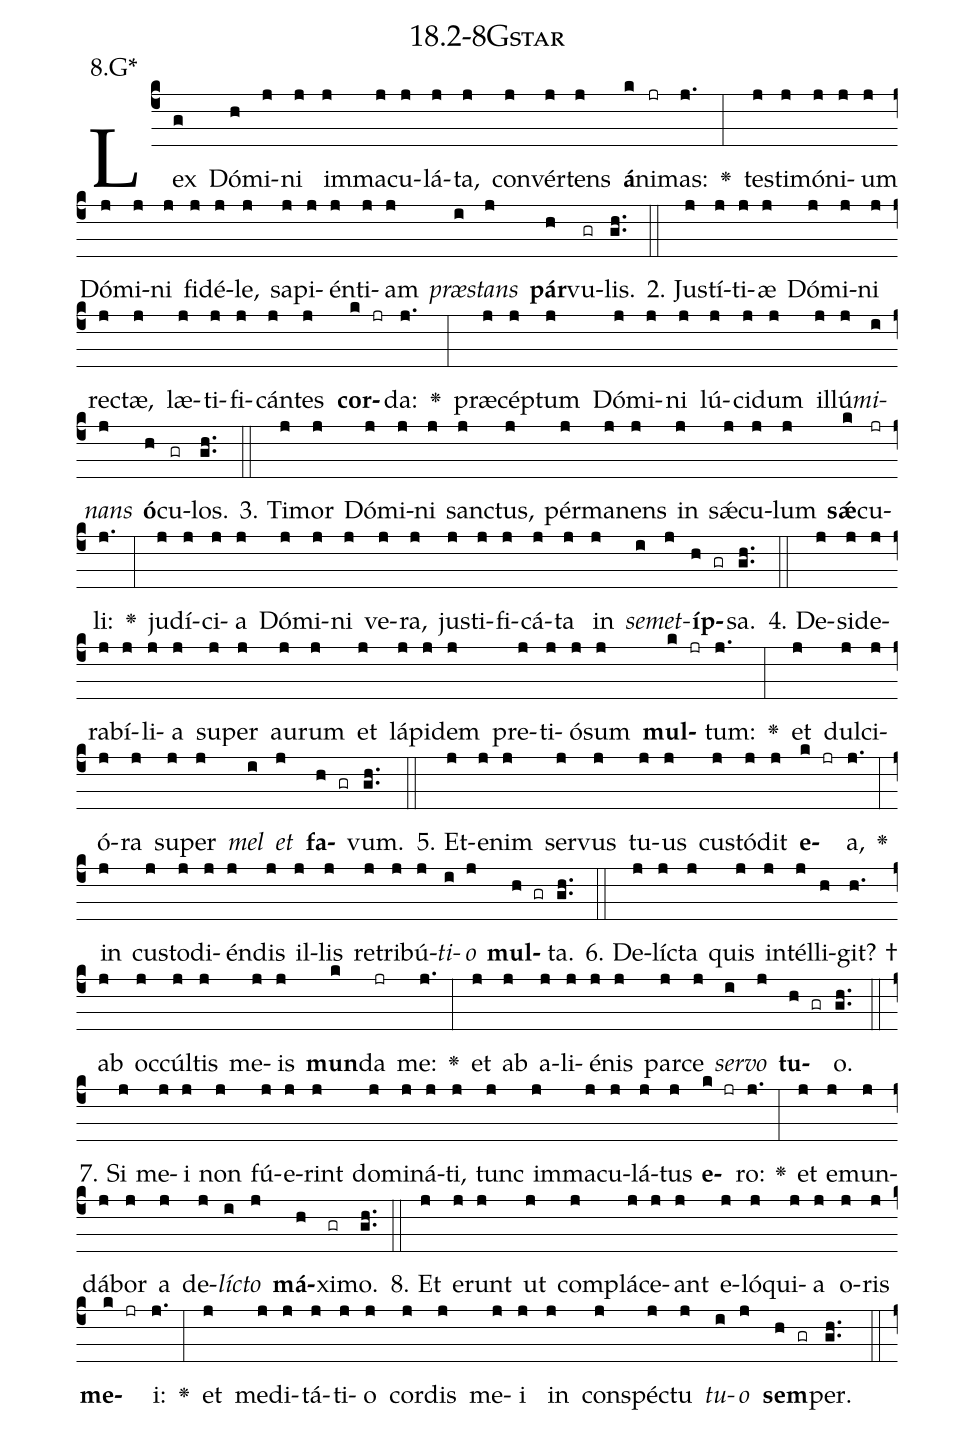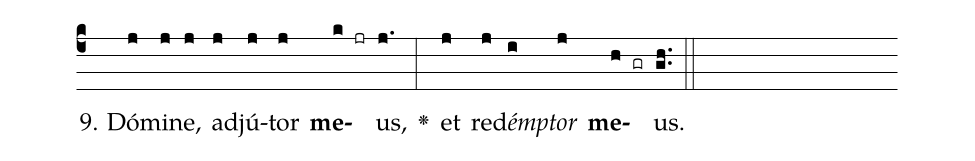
name: 18.2-8Gstar;
annotation: 8.G*;
%%
(c4)Lex(g) Dó(h)mi(j)ni(j) im(j)ma(j)cu(j)lá(j)ta,(j) con(j)vér(j)tens(j) <b>á</b>(k)ni(jr)mas:(j.) <v>\greheightstar</v>(:) tes(j)ti(j)mó(j)ni(j)um(j) Dó(j)mi(j)ni(j) fi(j)dé(j)le,(j) sa(j)pi(j)én(j)ti(j)am(j) <i>præ</i>(i)<i>stans</i>(j) <b>pár</b>(h)vu(gr)lis.(gh..) (::)
2. Jus(j)tí(j)ti(j)æ(j) Dó(j)mi(j)ni(j) rec(j)tæ,(j) læ(j)ti(j)fi(j)cán(j)tes(j) <b>cor</b>(k jr)da:(j.) <v>\greheightstar</v>(:) præ(j)cép(j)tum(j) Dó(j)mi(j)ni(j) lú(j)ci(j)dum(j) il(j)lú(j)<i>mi</i>(i)<i>nans</i>(j) <b>ó</b>(h)cu(gr)los.(gh..) (::)
3. Ti(j)mor(j) Dó(j)mi(j)ni(j) sanc(j)tus,(j) pér(j)ma(j)nens(j) in(j) sǽ(j)cu(j)lum(j) <b>sǽ</b>(k)cu(jr)li:(j.) <v>\greheightstar</v>(:) ju(j)dí(j)ci(j)a(j) Dó(j)mi(j)ni(j) ve(j)ra,(j) jus(j)ti(j)fi(j)cá(j)ta(j) in(j) <i>se</i>(i)<i>met</i>(j)<b>íp</b>(h gr)sa.(gh..) (::)
4. De(j)si(j)de(j)ra(j)bí(j)li(j)a(j) su(j)per(j) au(j)rum(j) et(j) lá(j)pi(j)dem(j) pre(j)ti(j)ó(j)sum(j) <b>mul</b>(k jr)tum:(j.) <v>\greheightstar</v>(:) et(j) dul(j)ci(j)ó(j)ra(j) su(j)per(j) <i>mel</i>(i) <i>et</i>(j) <b>fa</b>(h gr)vum.(gh..) (::)
5. Et(j)e(j)nim(j) ser(j)vus(j) tu(j)us(j) cus(j)tó(j)dit(j) <b>e</b>(k jr)a,(j.) <v>\greheightstar</v>(:) in(j) cus(j)to(j)di(j)én(j)dis(j) il(j)lis(j) re(j)tri(j)bú(j)<i>ti</i>(i)<i>o</i>(j) <b>mul</b>(h gr)ta.(gh..) (::)
6. De(j)líc(j)ta(j) quis(j) in(j)tél(j)li(h)git? †(h.) ab(j) oc(j)cúl(j)tis(j) me(j)is(j) <b>mun</b>(k)da(jr) me:(j.) <v>\greheightstar</v>(:) et(j) ab(j) a(j)li(j)é(j)nis(j) par(j)ce(j) <i>ser</i>(i)<i>vo</i>(j) <b>tu</b>(h gr)o.(gh..) (::)
7. Si(j) me(j)i(j) non(j) fú(j)e(j)rint(j) do(j)mi(j)ná(j)ti,(j) tunc(j) im(j)ma(j)cu(j)lá(j)tus(j) <b>e</b>(k jr)ro:(j.) <v>\greheightstar</v>(:) et(j) e(j)mun(j)dá(j)bor(j) a(j) de(j)<i>líc</i>(i)<i>to</i>(j) <b>má</b>(h)xi(gr)mo.(gh..) (::)
8. Et(j) e(j)runt(j) ut(j) com(j)plá(j)ce(j)ant(j) e(j)ló(j)qui(j)a(j) o(j)ris(j) <b>me</b>(k jr)i:(j.) <v>\greheightstar</v>(:) et(j) me(j)di(j)tá(j)ti(j)o(j) cor(j)dis(j) me(j)i(j) in(j) con(j)spéc(j)tu(j) <i>tu</i>(i)<i>o</i>(j) <b>sem</b>(h gr)per.(gh..) (::)
9. Dó(j)mi(j)ne,(j) ad(j)jú(j)tor(j) <b>me</b>(k jr)us,(j.) <v>\greheightstar</v>(:) et(j) red(j)<i>émp</i>(i)<i>tor</i>(j) <b>me</b>(h gr)us.(gh..) (::)
